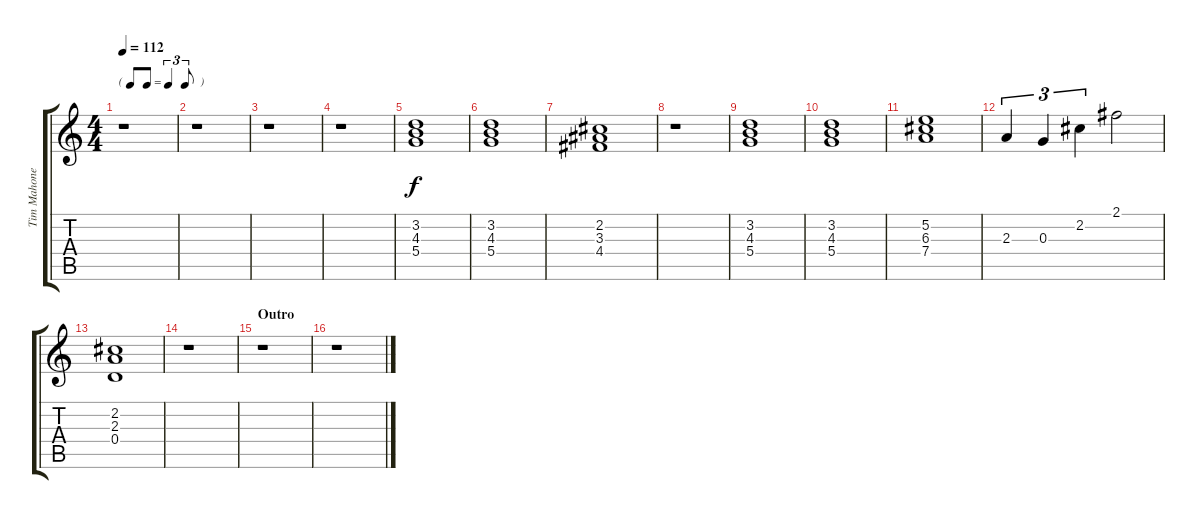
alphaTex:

\track ("Tim Mahoney Clean" "Tim Mahone") {instrument acousticguitarsteel}
\staff {score tabs}
\tuning (E4 B3 G3 D3 A2 E2) {hide}
\ts (4 4)
\tf triplet8th
\tempo 112
\clef g2
\ks c
r.1{dy f} |
r.1 |
r.1 |
r.1 |
(3.2 4.3 5.4).1 |
(3.2 4.3 5.4).1 |
(2.2 3.3 4.4).1 |
r.1 |
(3.2 4.3 5.4).1 |
(3.2 4.3 5.4).1 |
(5.2 6.3 7.4).1 |
2.3.4{tu (3 2)} 0.3.4{tu (3 2)} 2.2.4{tu (3 2)} 2.1.2 |
(2.2 2.3 0.4).1 |
r.1 |
\section ("" "Outro")
r.1 |
r.1
